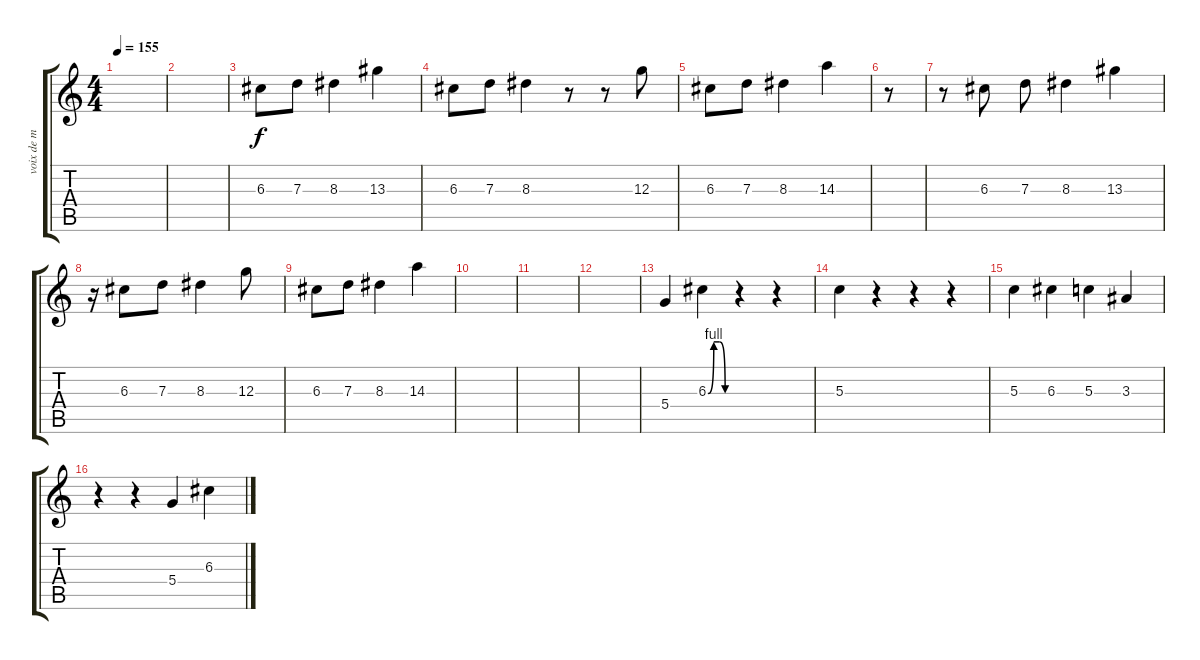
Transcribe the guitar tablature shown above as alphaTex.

\track (" voix de matt" " voix de m") {instrument acousticguitarnylon}
\staff {score tabs}
\tuning (E4 B3 G3 D3 A2 E2) {hide}
\ts (4 4)
\tempo 155
\clef g2
\ks c
|
|
6.3.8 7.3.8 8.3.4 13.3.4 |
6.3.8 7.3.8 8.3.4 r.8 r.8 12.3.8 |
6.3.8 7.3.8 8.3.4 14.3.4 |
r.8 |
r.8 6.3.8 7.3.8 8.3.4 13.3.4 |
r.16 6.3.8 7.3.8 8.3.4 12.3.8 |
6.3.8 7.3.8 8.3.4 14.3.4 |
|
|
|
5.4.4 6.3{be (custom 0 0 15 4 30 4 45 0 60 0)}.4 r.4 r.4 |
5.3.4 r.4 r.4 r.4 |
5.3.4 6.3.4 5.3.4 3.3.4 |
r.4 r.4 5.4.4 6.3.4
